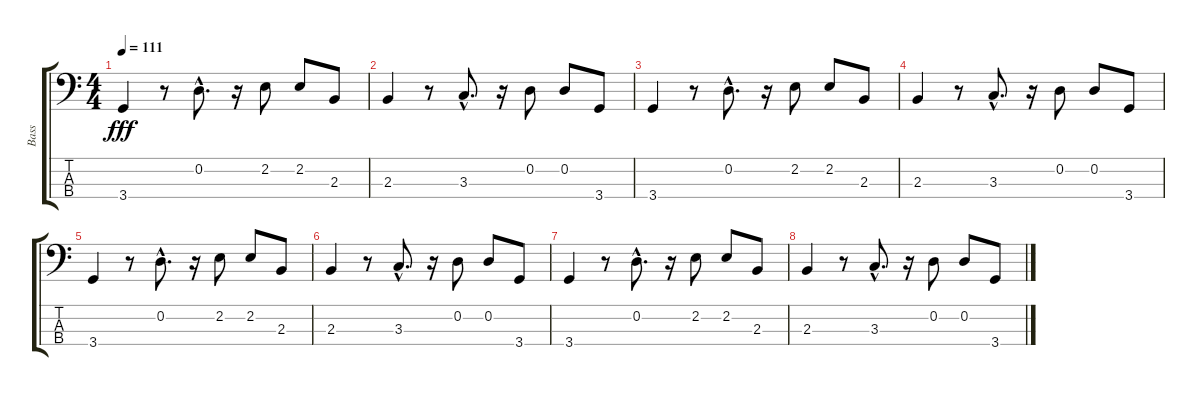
\track ("Bass" "Bass") {instrument electricbassfinger}
\staff {score tabs}
\tuning (G2 D2 A1 E1) {hide}
\ts (4 4)
\tempo 111
\clef f4
\ks c
3.4.4{dy fff} r.8 0.2{hac}.8{d} r.16 2.2.8 2.2.8 2.3.8 |
2.3.4 r.8 3.3{hac}.8{d} r.16 0.2.8 0.2.8 3.4.8 |
3.4.4 r.8 0.2{hac}.8{d} r.16 2.2.8 2.2.8 2.3.8 |
2.3.4 r.8 3.3{hac}.8{d} r.16 0.2.8 0.2.8 3.4.8 |
3.4.4 r.8 0.2{hac}.8{d} r.16 2.2.8 2.2.8 2.3.8 |
2.3.4 r.8 3.3{hac}.8{d} r.16 0.2.8 0.2.8 3.4.8 |
3.4.4 r.8 0.2{hac}.8{d} r.16 2.2.8 2.2.8 2.3.8 |
2.3.4 r.8 3.3{hac}.8{d} r.16 0.2.8 0.2.8 3.4.8
